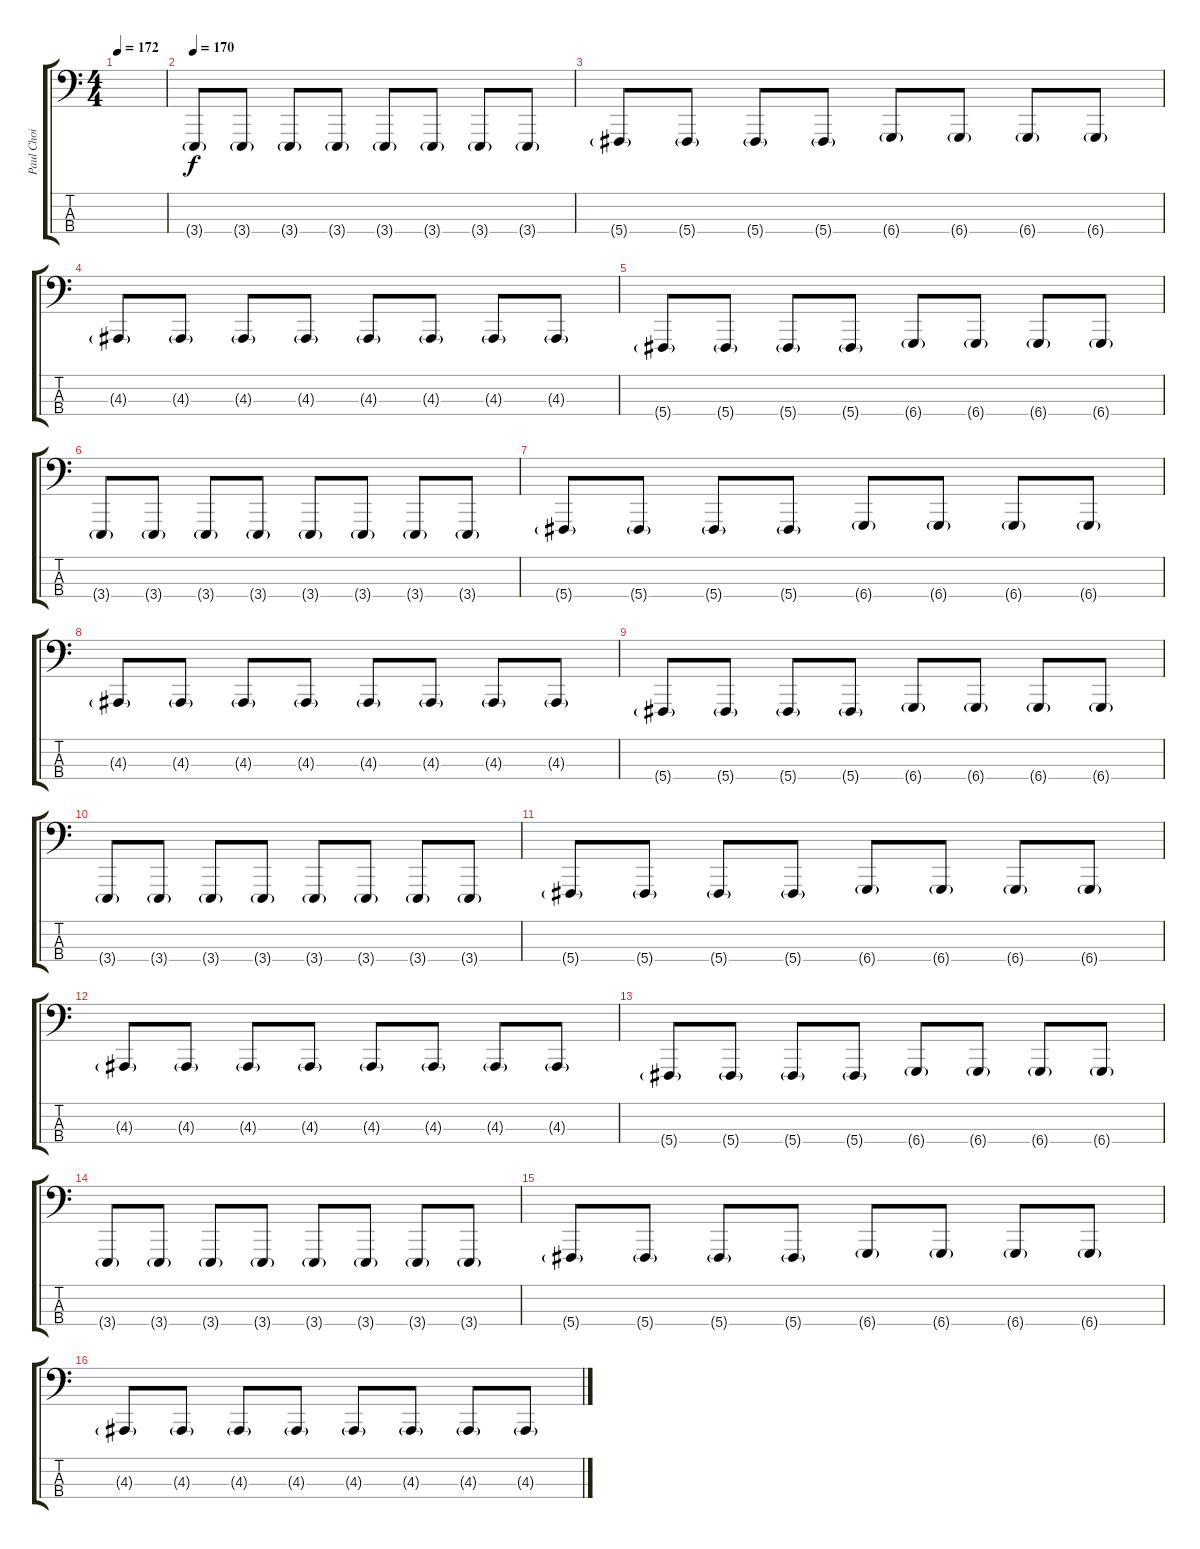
\track ("Paul Choi (Big Muff Bass)" "Paul Choi ") {instrument lead8bassandlead}
\staff {score tabs}
\tuning (E2 B1 Gb1 Db1) {hide}
\ts (4 4)
\tempo 172
\clef f4
\ks c
|
\tempo 170
3.4{g}.8 3.4{g}.8 3.4{g}.8 3.4{g}.8 3.4{g}.8 3.4{g}.8 3.4{g}.8 3.4{g}.8 |
5.4{g}.8 5.4{g}.8 5.4{g}.8 5.4{g}.8 6.4{g}.8 6.4{g}.8 6.4{g}.8 6.4{g}.8 |
4.3{g}.8 4.3{g}.8 4.3{g}.8 4.3{g}.8 4.3{g}.8 4.3{g}.8 4.3{g}.8 4.3{g}.8 |
5.4{g}.8 5.4{g}.8 5.4{g}.8 5.4{g}.8 6.4{g}.8 6.4{g}.8 6.4{g}.8 6.4{g}.8 |
3.4{g}.8 3.4{g}.8 3.4{g}.8 3.4{g}.8 3.4{g}.8 3.4{g}.8 3.4{g}.8 3.4{g}.8 |
5.4{g}.8 5.4{g}.8 5.4{g}.8 5.4{g}.8 6.4{g}.8 6.4{g}.8 6.4{g}.8 6.4{g}.8 |
4.3{g}.8 4.3{g}.8 4.3{g}.8 4.3{g}.8 4.3{g}.8 4.3{g}.8 4.3{g}.8 4.3{g}.8 |
5.4{g}.8 5.4{g}.8 5.4{g}.8 5.4{g}.8 6.4{g}.8 6.4{g}.8 6.4{g}.8 6.4{g}.8 |
3.4{g}.8 3.4{g}.8 3.4{g}.8 3.4{g}.8 3.4{g}.8 3.4{g}.8 3.4{g}.8 3.4{g}.8 |
5.4{g}.8 5.4{g}.8 5.4{g}.8 5.4{g}.8 6.4{g}.8 6.4{g}.8 6.4{g}.8 6.4{g}.8 |
4.3{g}.8 4.3{g}.8 4.3{g}.8 4.3{g}.8 4.3{g}.8 4.3{g}.8 4.3{g}.8 4.3{g}.8 |
5.4{g}.8 5.4{g}.8 5.4{g}.8 5.4{g}.8 6.4{g}.8 6.4{g}.8 6.4{g}.8 6.4{g}.8 |
3.4{g}.8 3.4{g}.8 3.4{g}.8 3.4{g}.8 3.4{g}.8 3.4{g}.8 3.4{g}.8 3.4{g}.8 |
5.4{g}.8 5.4{g}.8 5.4{g}.8 5.4{g}.8 6.4{g}.8 6.4{g}.8 6.4{g}.8 6.4{g}.8 |
4.3{g}.8 4.3{g}.8 4.3{g}.8 4.3{g}.8 4.3{g}.8 4.3{g}.8 4.3{g}.8 4.3{g}.8
